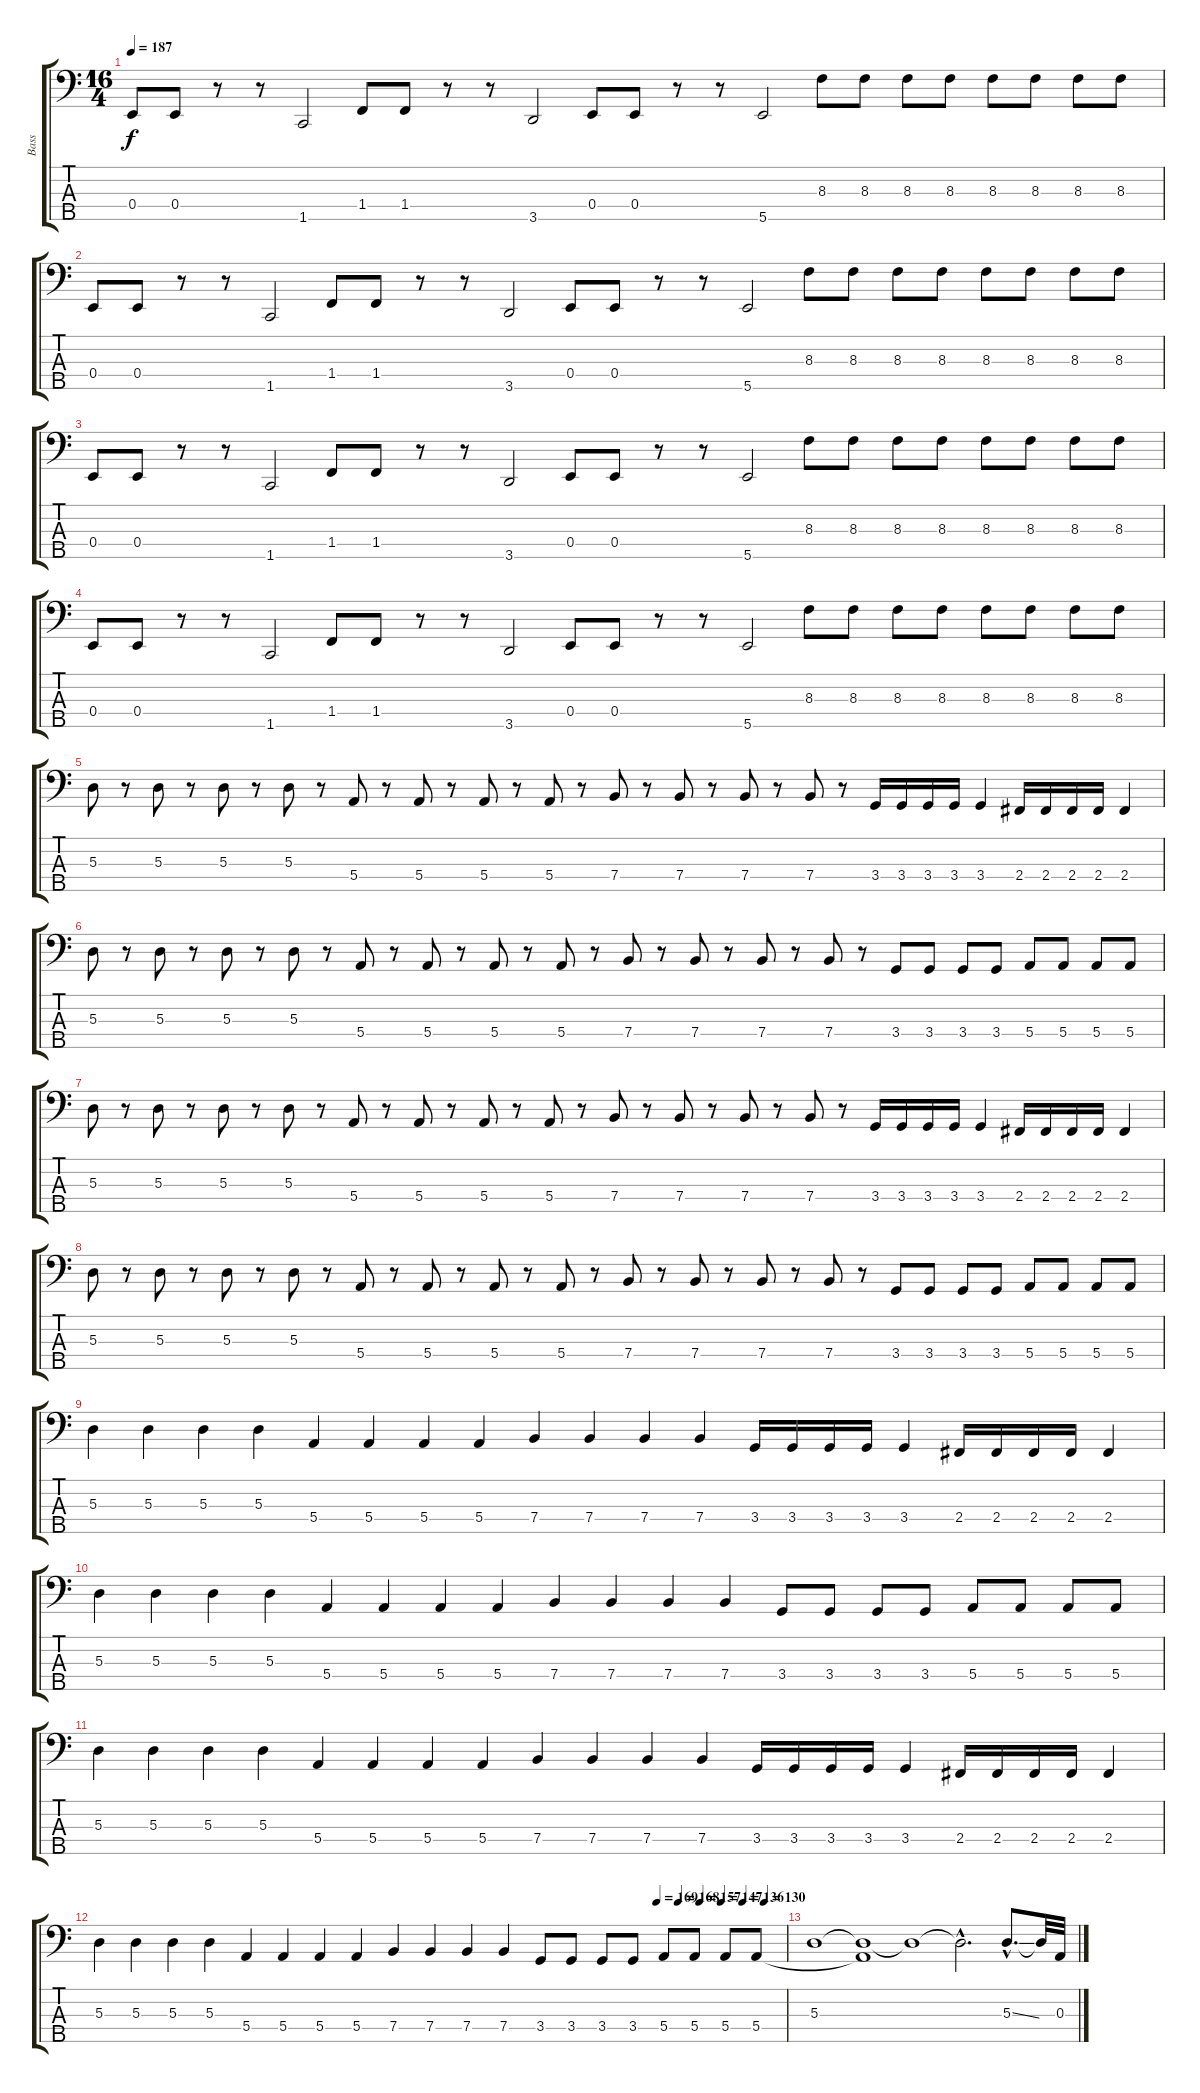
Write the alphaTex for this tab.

\track ("Bass" "Bass") {instrument electricbasspick}
\staff {score tabs}
\tuning (G2 D2 A1 E1 B0) {hide}
\ts (16 4)
\tempo 187
\clef f4
\ks c
0.4.8{dy f} 0.4.8 r.8 r.8 1.5.2 1.4.8 1.4.8 r.8 r.8 3.5.2 0.4.8 0.4.8 r.8 r.8 5.5.2 8.3.8 8.3.8 8.3.8 8.3.8 8.3.8 8.3.8 8.3.8 8.3.8 |
0.4.8 0.4.8 r.8 r.8 1.5.2 1.4.8 1.4.8 r.8 r.8 3.5.2 0.4.8 0.4.8 r.8 r.8 5.5.2 8.3.8 8.3.8 8.3.8 8.3.8 8.3.8 8.3.8 8.3.8 8.3.8 |
0.4.8 0.4.8 r.8 r.8 1.5.2 1.4.8 1.4.8 r.8 r.8 3.5.2 0.4.8 0.4.8 r.8 r.8 5.5.2 8.3.8 8.3.8 8.3.8 8.3.8 8.3.8 8.3.8 8.3.8 8.3.8 |
0.4.8 0.4.8 r.8 r.8 1.5.2 1.4.8 1.4.8 r.8 r.8 3.5.2 0.4.8 0.4.8 r.8 r.8 5.5.2 8.3.8 8.3.8 8.3.8 8.3.8 8.3.8 8.3.8 8.3.8 8.3.8 |
5.3.8 r.8 5.3.8 r.8 5.3.8 r.8 5.3.8 r.8 5.4.8 r.8 5.4.8 r.8 5.4.8 r.8 5.4.8 r.8 7.4.8 r.8 7.4.8 r.8 7.4.8 r.8 7.4.8 r.8 3.4.16 3.4.16 3.4.16 3.4.16 3.4.4 2.4.16 2.4.16 2.4.16 2.4.16 2.4.4 |
5.3.8 r.8 5.3.8 r.8 5.3.8 r.8 5.3.8 r.8 5.4.8 r.8 5.4.8 r.8 5.4.8 r.8 5.4.8 r.8 7.4.8 r.8 7.4.8 r.8 7.4.8 r.8 7.4.8 r.8 3.4.8 3.4.8 3.4.8 3.4.8 5.4.8 5.4.8 5.4.8 5.4.8 |
5.3.8 r.8 5.3.8 r.8 5.3.8 r.8 5.3.8 r.8 5.4.8 r.8 5.4.8 r.8 5.4.8 r.8 5.4.8 r.8 7.4.8 r.8 7.4.8 r.8 7.4.8 r.8 7.4.8 r.8 3.4.16 3.4.16 3.4.16 3.4.16 3.4.4 2.4.16 2.4.16 2.4.16 2.4.16 2.4.4 |
5.3.8 r.8 5.3.8 r.8 5.3.8 r.8 5.3.8 r.8 5.4.8 r.8 5.4.8 r.8 5.4.8 r.8 5.4.8 r.8 7.4.8 r.8 7.4.8 r.8 7.4.8 r.8 7.4.8 r.8 3.4.8 3.4.8 3.4.8 3.4.8 5.4.8 5.4.8 5.4.8 5.4.8 |
5.3.4 5.3.4 5.3.4 5.3.4 5.4.4 5.4.4 5.4.4 5.4.4 7.4.4 7.4.4 7.4.4 7.4.4 3.4.16 3.4.16 3.4.16 3.4.16 3.4.4 2.4.16 2.4.16 2.4.16 2.4.16 2.4.4 |
5.3.4 5.3.4 5.3.4 5.3.4 5.4.4 5.4.4 5.4.4 5.4.4 7.4.4 7.4.4 7.4.4 7.4.4 3.4.8 3.4.8 3.4.8 3.4.8 5.4.8 5.4.8 5.4.8 5.4.8 |
5.3.4 5.3.4 5.3.4 5.3.4 5.4.4 5.4.4 5.4.4 5.4.4 7.4.4 7.4.4 7.4.4 7.4.4 3.4.16 3.4.16 3.4.16 3.4.16 3.4.4 2.4.16 2.4.16 2.4.16 2.4.16 2.4.4 |
\tempo (169 0.8125)
\tempo (168 0.84375)
\tempo (157 0.875)
\tempo (147 0.90625)
\tempo (136 0.9375)
\tempo (130 0.96875)
5.3.4 5.3.4 5.3.4 5.3.4 5.4.4 5.4.4 5.4.4 5.4.4 7.4.4 7.4.4 7.4.4 7.4.4 3.4.8 3.4.8 3.4.8 3.4.8 5.4.8 5.4.8 5.4.8 5.4.8 |
5.3.1 (5.3{t} 5.4{t}).1 5.3{t}.1 5.3{hac t}.2{d} 5.3{ss hac}.8{d} 5.3{t}.32 0.3.32
